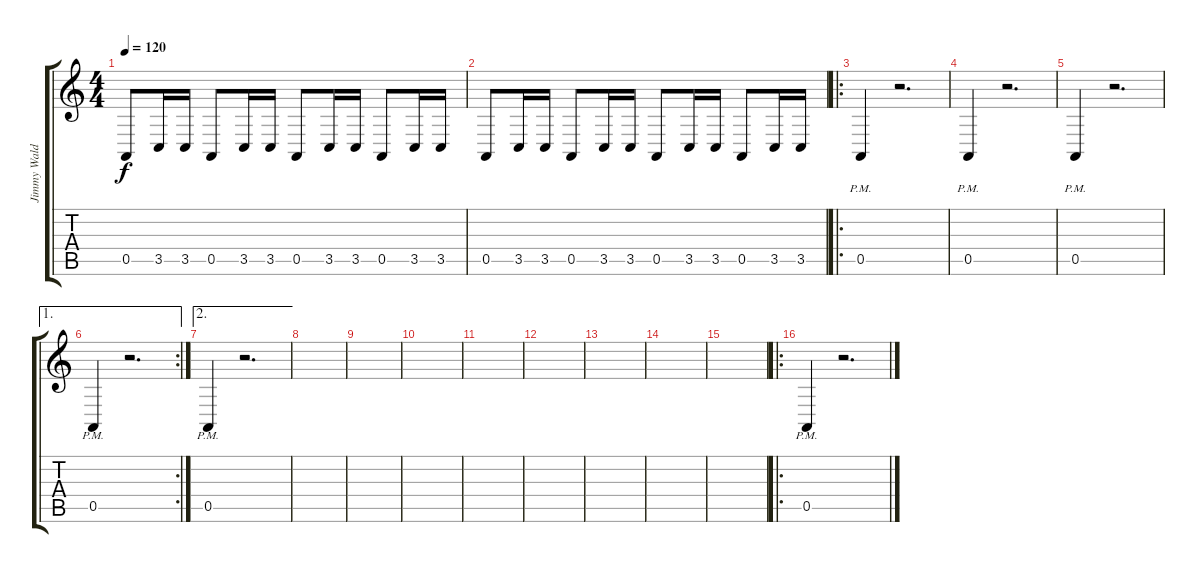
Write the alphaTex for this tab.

\track ("Jimmy Waldo" "Jimmy Wald") {instrument lead8bassandlead}
\staff {score tabs}
\tuning (E4 B3 G3 D3 A2 E2) {hide}
\ts (4 4)
\tempo 120
\clef g2
\ks c
0.5.8{dy f instrument lead8bassandlead} 3.5.16 3.5.16 0.5.8 3.5.16 3.5.16 0.5.8 3.5.16 3.5.16 0.5.8 3.5.16 3.5.16 |
0.5.8 3.5.16 3.5.16 0.5.8 3.5.16 3.5.16 0.5.8 3.5.16 3.5.16 0.5.8 3.5.16 3.5.16 |
\ro
0.5{pm}.4 r.2{d} |
0.5{pm}.4 r.2{d} |
0.5{pm}.4 r.2{d} |
\ae 1
\rc 2
0.5{pm}.4 r.2{d} |
\ae 2
0.5{pm}.4 r.2{d} |
|
|
|
|
|
|
|
|
\ro
0.5{pm}.4 r.2{d}
